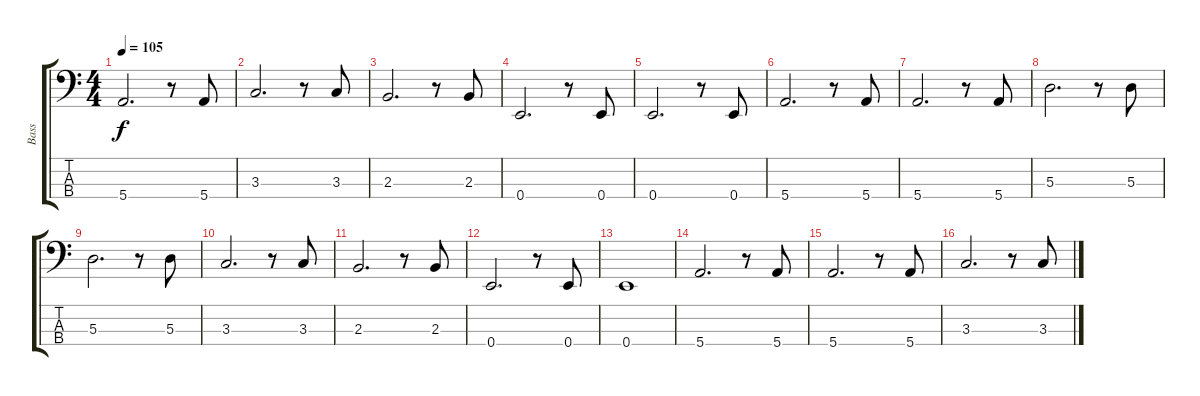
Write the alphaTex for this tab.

\track ("Bass" "Bass") {instrument electricbassfinger}
\staff {score tabs}
\tuning (G2 D2 A1 E1) {hide}
\ts (4 4)
\tempo 105
\clef f4
\ks c
5.4.2{d dy f} r.8 5.4.8 |
3.3.2{d} r.8 3.3.8 |
2.3.2{d} r.8 2.3.8 |
0.4.2{d} r.8 0.4.8 |
0.4.2{d} r.8 0.4.8 |
5.4.2{d} r.8 5.4.8 |
5.4.2{d} r.8 5.4.8 |
5.3.2{d} r.8 5.3.8 |
5.3.2{d} r.8 5.3.8 |
3.3.2{d} r.8 3.3.8 |
2.3.2{d} r.8 2.3.8 |
0.4.2{d} r.8 0.4.8 |
0.4.1 |
5.4.2{d} r.8 5.4.8 |
5.4.2{d} r.8 5.4.8 |
3.3.2{d} r.8 3.3.8
